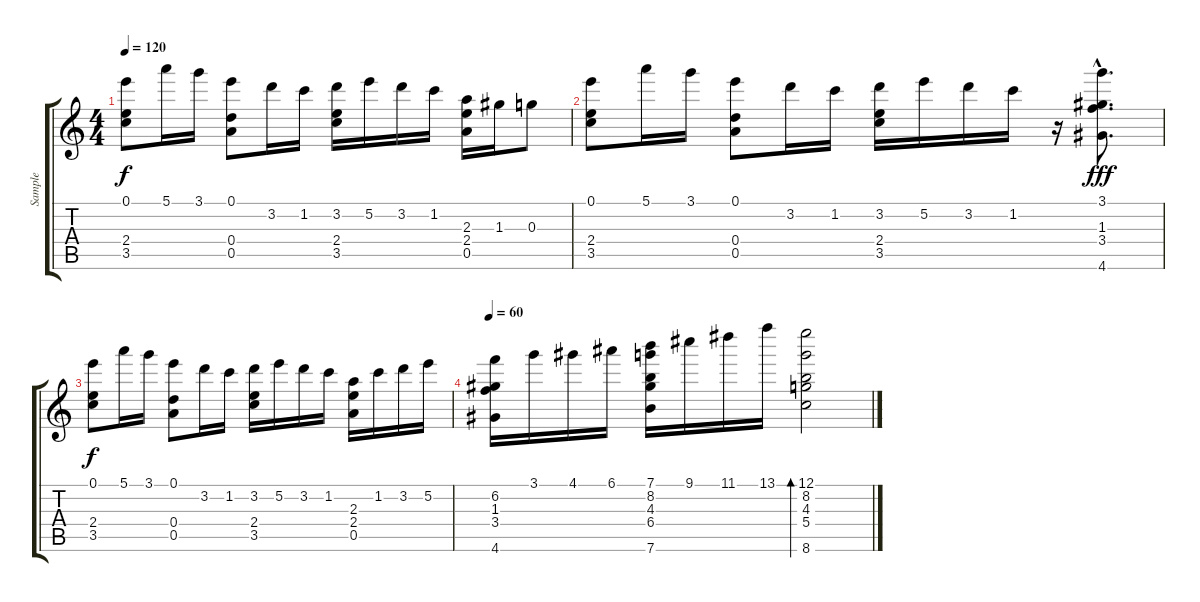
\track ("Sample" "Sample") {instrument brightacousticpiano}
\staff {score tabs}
\tuning (E6 B5 G5 D5 A4 E4) {hide}
\ts (4 4)
\tempo 120
\clef g2
\ks c
(0.1 2.4 3.5).8{dy f} 5.1.16 3.1.16 (0.1 0.4 0.5).8 3.2.16 1.2.16 (3.2 2.4 3.5).16 5.2.16 3.2.16 1.2.16 (2.3 2.4 0.5).16 1.3.16 0.3.8 |
(0.1 2.4 3.5).8 5.1.16 3.1.16 (0.1 0.4 0.5).8 3.2.16 1.2.16 (3.2 2.4 3.5).16 5.2.16 3.2.16 1.2.16 r.16 (3.1{hac} 1.3{hac} 3.4{hac} 4.6{hac}).8{d dy fff} |
(0.1 2.4 3.5).8{dy f} 5.1.16 3.1.16 (0.1 0.4 0.5).8 3.2.16 1.2.16 (3.2 2.4 3.5).16 5.2.16 3.2.16 1.2.16 (2.3 2.4 0.5).16 1.2.16 3.2.16 5.2.16 |
\tempo 60
(6.2 1.3 3.4 4.6).16 3.1.16 4.1.16 6.1.16 (7.1 8.2 4.3 6.4 7.6).16 9.1.16 11.1.16 13.1.16 (12.1 8.2 4.3 5.4 8.6).2{bd 480}
